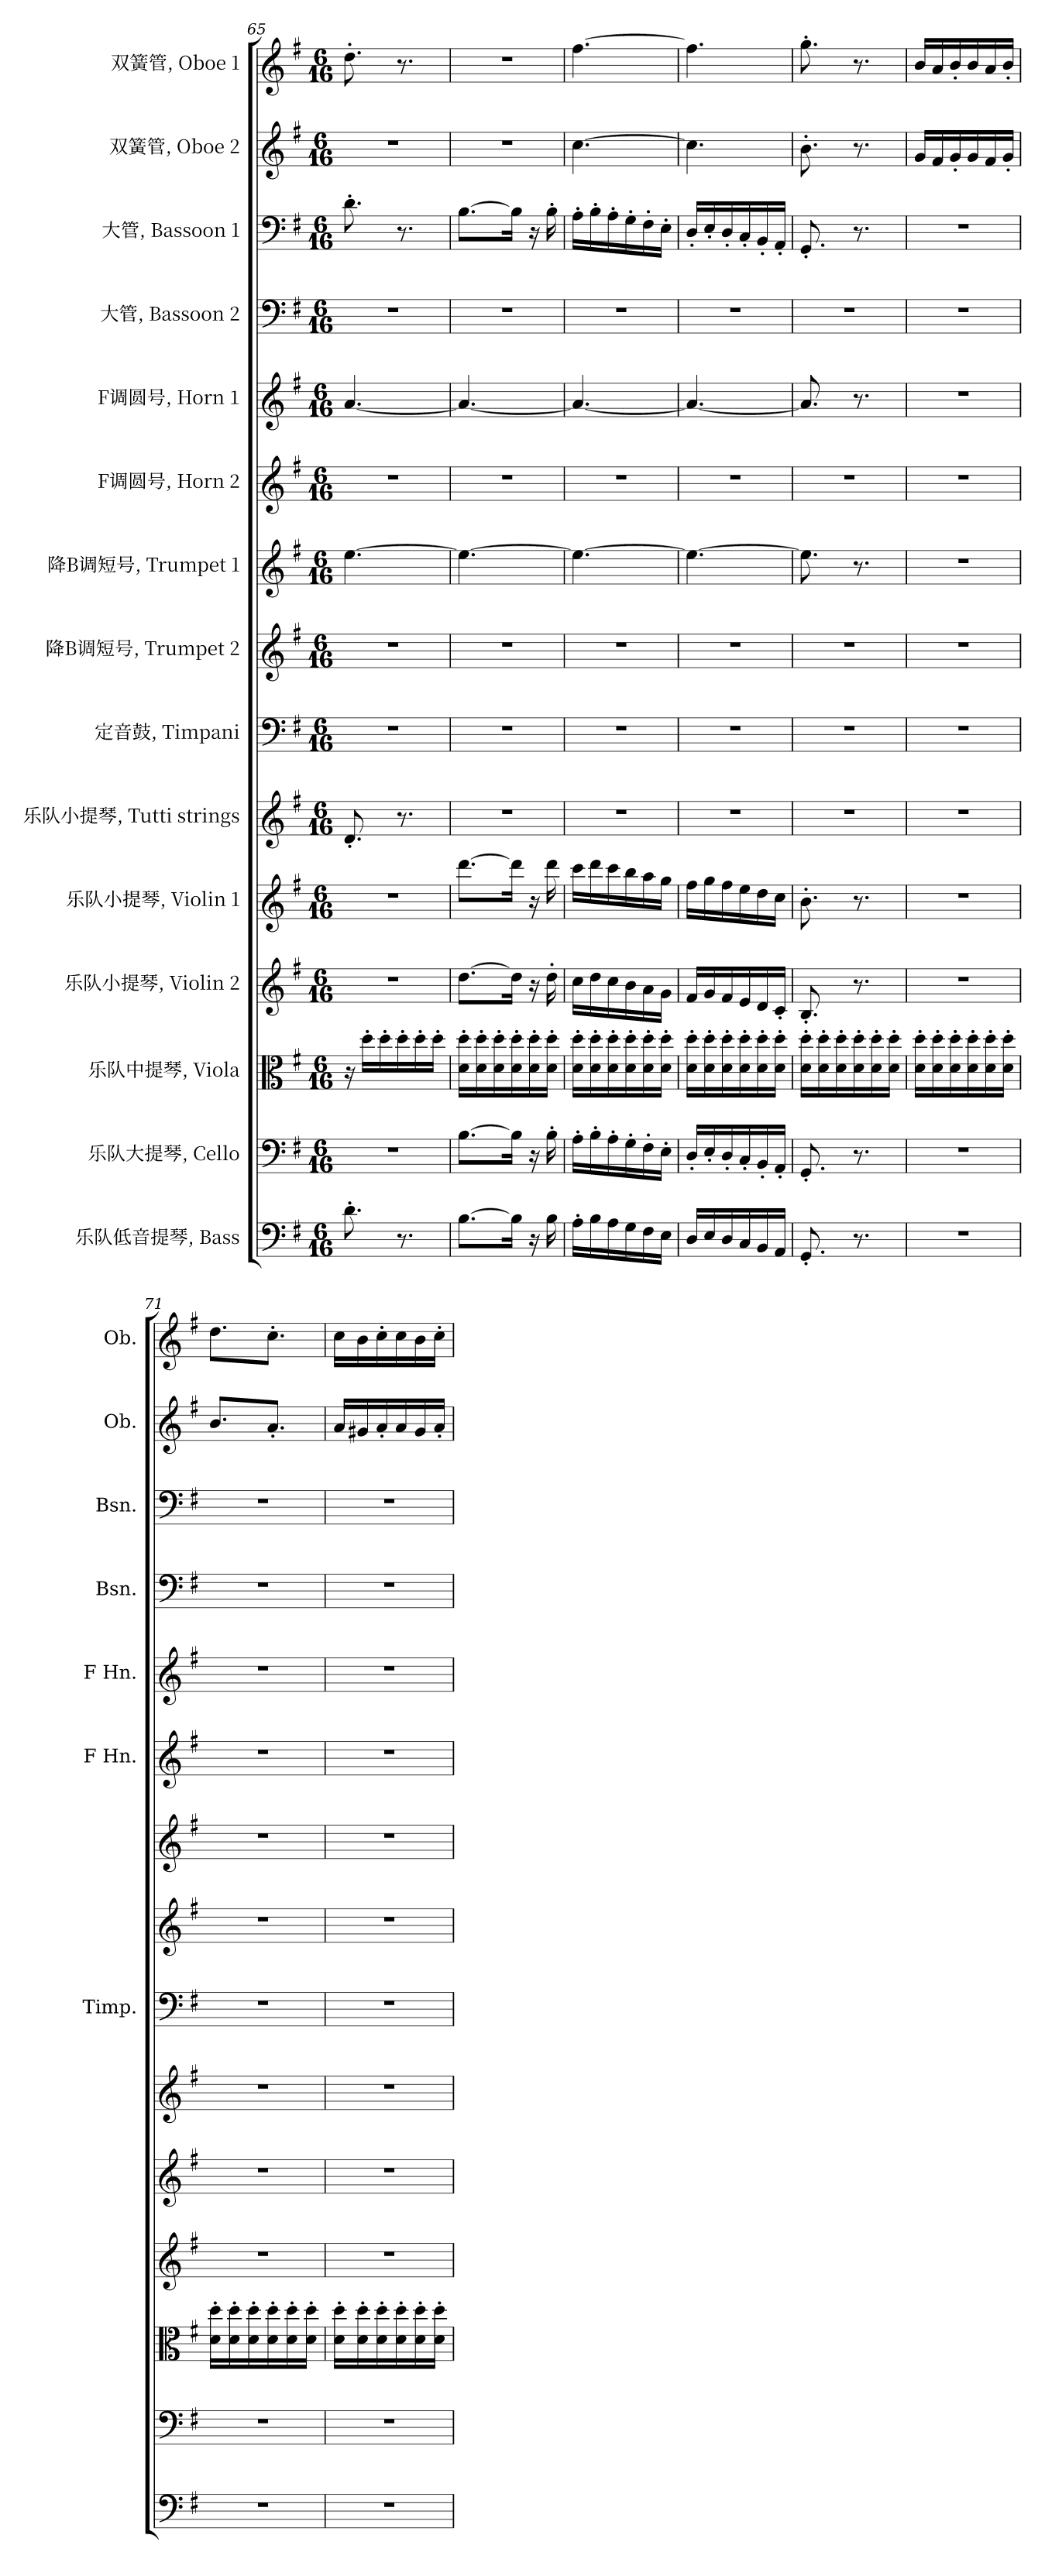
**kern	**kern	**kern	**kern	**kern	**kern	**kern	**kern	**kern	**kern	**kern	**kern	**kern	**kern	**kern
*part15	*part14	*part13	*part12	*part11	*part10	*part9	*part8	*part7	*part6	*part5	*part4	*part3	*part2	*part1
*staff15	*staff14	*staff13	*staff12	*staff11	*staff10	*staff9	*staff8	*staff7	*staff6	*staff5	*staff4	*staff3	*staff2	*staff1
*I"乐队低音提琴, Bass	*I"乐队大提琴, Cello	*I"乐队中提琴, Viola	*I"乐队小提琴, Violin 2	*I"乐队小提琴, Violin 1	*I"乐队小提琴, Tutti strings	*I"定音鼓, Timpani	*I"降B调短号, Trumpet 2	*I"降B调短号, Trumpet 1	*I"F调圆号, Horn 2	*I"F调圆号, Horn 1	*I"大管, Bassoon 2	*I"大管, Bassoon 1	*I"双簧管, Oboe 2	*I"双簧管, Oboe 1
*	*	*	*	*	*	*I'Timp.	*	*	*I'F Hn.	*I'F Hn.	*I'Bsn.	*I'Bsn.	*I'Ob.	*I'Ob.
!!LO:PB:g=z
*clefF4	*clefF4	*clefC3	*clefG2	*clefG2	*clefG2	*clefF4	*clefG2	*clefG2	*clefG2	*clefG2	*clefF4	*clefF4	*clefG2	*clefG2
*ITrd7c12	*	*	*	*	*	*	*ITrd1c2	*ITrd1c2	*ITrd4c7	*ITrd4c7	*	*	*	*
*k[f#]	*k[f#]	*k[f#]	*k[f#]	*k[f#]	*k[f#]	*k[f#]	*k[b-]	*k[b-]	*k[]	*k[]	*k[f#]	*k[f#]	*k[f#]	*k[f#]
*M6/16	*M6/16	*M6/16	*M6/16	*M6/16	*M6/16	*M6/16	*M6/16	*M6/16	*M6/16	*M6/16	*M6/16	*M6/16	*M6/16	*M6/16
*MM107	*MM107	*MM107	*MM107	*MM107	*MM107	*MM107	*MM107	*MM107	*MM107	*MM107	*MM107	*MM107	*MM107	*MM107
=65	=65	=65	=65	=65	=65	=65	=65	=65	=65	=65	=65	=65	=65	=65
8.D'\	4.r	16r	4.r	4.r	8.d'/	4.r	4.r	[4.dd\	4.r	[4.d/	4.r	8.d'\	4.r	8.dd'\
.	.	16dd'\LL	.	.	.	.	.	.	.	.	.	.	.	.
.	.	16dd'\	.	.	.	.	.	.	.	.	.	.	.	.
8.r	.	16dd'\	.	.	8.r	.	.	.	.	.	.	8.r	.	8.r
.	.	16dd'\	.	.	.	.	.	.	.	.	.	.	.	.
.	.	16dd'\JJ	.	.	.	.	.	.	.	.	.	.	.	.
=66	=66	=66	=66	=66	=66	=66	=66	=66	=66	=66	=66	=66	=66	=66
*	*	*	*	*	*	*	*	*	*	*	*	*	*	*MM129
[8.BB\L	[8.B\L	16d\' 16dd\'LL	[8.dd\L	[8.ddd\L	4.r	4.r	4.r	4.dd\_	4.r	4.d/_	4.r	[8.B\L	4.r	4.r
.	.	16d\' 16dd\'	.	.	.	.	.	.	.	.	.	.	.	.
.	.	16d\' 16dd\'	.	.	.	.	.	.	.	.	.	.	.	.
16BB\Jk]	16B\Jk]	16d\' 16dd\'	16dd\Jk]	16ddd\Jk]	.	.	.	.	.	.	.	16B\Jk]	.	.
16r	16r	16d\' 16dd\'	16r	16r	.	.	.	.	.	.	.	16r	.	.
16BB\	16B'\	16d\' 16dd\'JJ	16dd'\	16ddd\	.	.	.	.	.	.	.	16B'\	.	.
=67	=67	=67	=67	=67	=67	=67	=67	=67	=67	=67	=67	=67	=67	=67
*	*	*	*	*	*	*	*	*	*	*	*	*	*	*MM129
16AA'\LL	16A'\LL	16d\' 16dd\'LL	16cc\LL	16ccc\LL	4.r	4.r	4.r	4.dd\_	4.r	4.d/_	4.r	16A'\LL	[4.cc\	[4.ff#\
16BB\	16B'\	16d\' 16dd\'	16dd\	16ddd\	.	.	.	.	.	.	.	16B'\	.	.
16AA\	16A'\	16d\' 16dd\'	16cc\	16ccc\	.	.	.	.	.	.	.	16A'\	.	.
16GG\	16G'\	16d\' 16dd\'	16b\	16bb\	.	.	.	.	.	.	.	16G'\	.	.
16FF#\	16F#'\	16d\' 16dd\'	16a\	16aa\	.	.	.	.	.	.	.	16F#'\	.	.
16EE\JJ	16E'\JJ	16d\' 16dd\'JJ	16g\JJ	16gg\JJ	.	.	.	.	.	.	.	16E'\JJ	.	.
=68	=68	=68	=68	=68	=68	=68	=68	=68	=68	=68	=68	=68	=68	=68
16DD/LL	16D'/LL	16d\' 16dd\'LL	16f#/LL	16ff#\LL	4.r	4.r	4.r	4.dd\_	4.r	4.d/_	4.r	16D'/LL	4.cc\]	4.ff#\]
16EE/	16E'/	16d\' 16dd\'	16g/	16gg\	.	.	.	.	.	.	.	16E'/	.	.
16DD/	16D'/	16d\' 16dd\'	16f#/	16ff#\	.	.	.	.	.	.	.	16D'/	.	.
16CC/	16C'/	16d\' 16dd\'	16e/	16ee\	.	.	.	.	.	.	.	16C'/	.	.
16BBB/	16BB'/	16d\' 16dd\'	16d/	16dd\	.	.	.	.	.	.	.	16BB'/	.	.
16AAA/JJ	16AA'/JJ	16d\' 16dd\'JJ	16c'/JJ	16cc\JJ	.	.	.	.	.	.	.	16AA'/JJ	.	.
!!LO:PB:g=z
=69	=69	=69	=69	=69	=69	=69	=69	=69	=69	=69	=69	=69	=69	=69
*	*	*	*	*	*	*	*	*	*	*	*	*	*	*MM124
8.GGG'/	8.GG'/	16d\' 16dd\'LL	8.B'/	8.b'\	4.r	4.r	4.r	8.dd\]	4.r	8.d/]	4.r	8.GG'/	8.b'\	8.gg'\
.	.	16d\' 16dd\'	.	.	.	.	.	.	.	.	.	.	.	.
.	.	16d\' 16dd\'	.	.	.	.	.	.	.	.	.	.	.	.
8.r	8.r	16d\' 16dd\'	8.r	8.r	.	.	.	8.r	.	8.r	.	8.r	8.r	8.r
.	.	16d\' 16dd\'	.	.	.	.	.	.	.	.	.	.	.	.
.	.	16d\' 16dd\'JJ	.	.	.	.	.	.	.	.	.	.	.	.
=70	=70	=70	=70	=70	=70	=70	=70	=70	=70	=70	=70	=70	=70	=70
4.r	4.r	16d\' 16dd\'LL	4.r	4.r	4.r	4.r	4.r	4.r	4.r	4.r	4.r	4.r	16g/LL	16b/LL
.	.	16d\' 16dd\'	.	.	.	.	.	.	.	.	.	.	16f#/	16a/
.	.	16d\' 16dd\'	.	.	.	.	.	.	.	.	.	.	16g'/	16b'/
.	.	16d\' 16dd\'	.	.	.	.	.	.	.	.	.	.	16g/	16b/
.	.	16d\' 16dd\'	.	.	.	.	.	.	.	.	.	.	16f#/	16a/
*	*	*	*	*	*	*	*	*	*	*	*	*	*	*MM118
.	.	16d\' 16dd\'JJ	.	.	.	.	.	.	.	.	.	.	16g'/JJ	16b'/JJ
=71	=71	=71	=71	=71	=71	=71	=71	=71	=71	=71	=71	=71	=71	=71
*	*	*	*	*	*	*	*	*	*	*	*	*	*	*MM129
4.r	4.r	16d\' 16dd\'LL	4.r	4.r	4.r	4.r	4.r	4.r	4.r	4.r	4.r	4.r	8.b/L	8.dd\L
.	.	16d\' 16dd\'	.	.	.	.	.	.	.	.	.	.	.	.
.	.	16d\' 16dd\'	.	.	.	.	.	.	.	.	.	.	.	.
.	.	16d\' 16dd\'	.	.	.	.	.	.	.	.	.	.	8.a'/J	8.cc'\J
.	.	16d\' 16dd\'	.	.	.	.	.	.	.	.	.	.	.	.
.	.	16d\' 16dd\'JJ	.	.	.	.	.	.	.	.	.	.	.	.
=72	=72	=72	=72	=72	=72	=72	=72	=72	=72	=72	=72	=72	=72	=72
4.r	4.r	16d\' 16dd\'LL	4.r	4.r	4.r	4.r	4.r	4.r	4.r	4.r	4.r	4.r	16a/LL	16cc\LL
.	.	16d\' 16dd\'	.	.	.	.	.	.	.	.	.	.	16g#X/	16b\
.	.	16d\' 16dd\'	.	.	.	.	.	.	.	.	.	.	16a'/	16cc'\
.	.	16d\' 16dd\'	.	.	.	.	.	.	.	.	.	.	16a/	16cc\
.	.	16d\' 16dd\'	.	.	.	.	.	.	.	.	.	.	16g#/	16b\
*	*	*	*	*	*	*	*	*	*	*	*	*	*	*MM117
.	.	16d\' 16dd\'JJ	.	.	.	.	.	.	.	.	.	.	16a'/JJ	16cc'\JJ
=	=	=	=	=	=	=	=	=	=	=	=	=	=	=
*-	*-	*-	*-	*-	*-	*-	*-	*-	*-	*-	*-	*-	*-	*-
